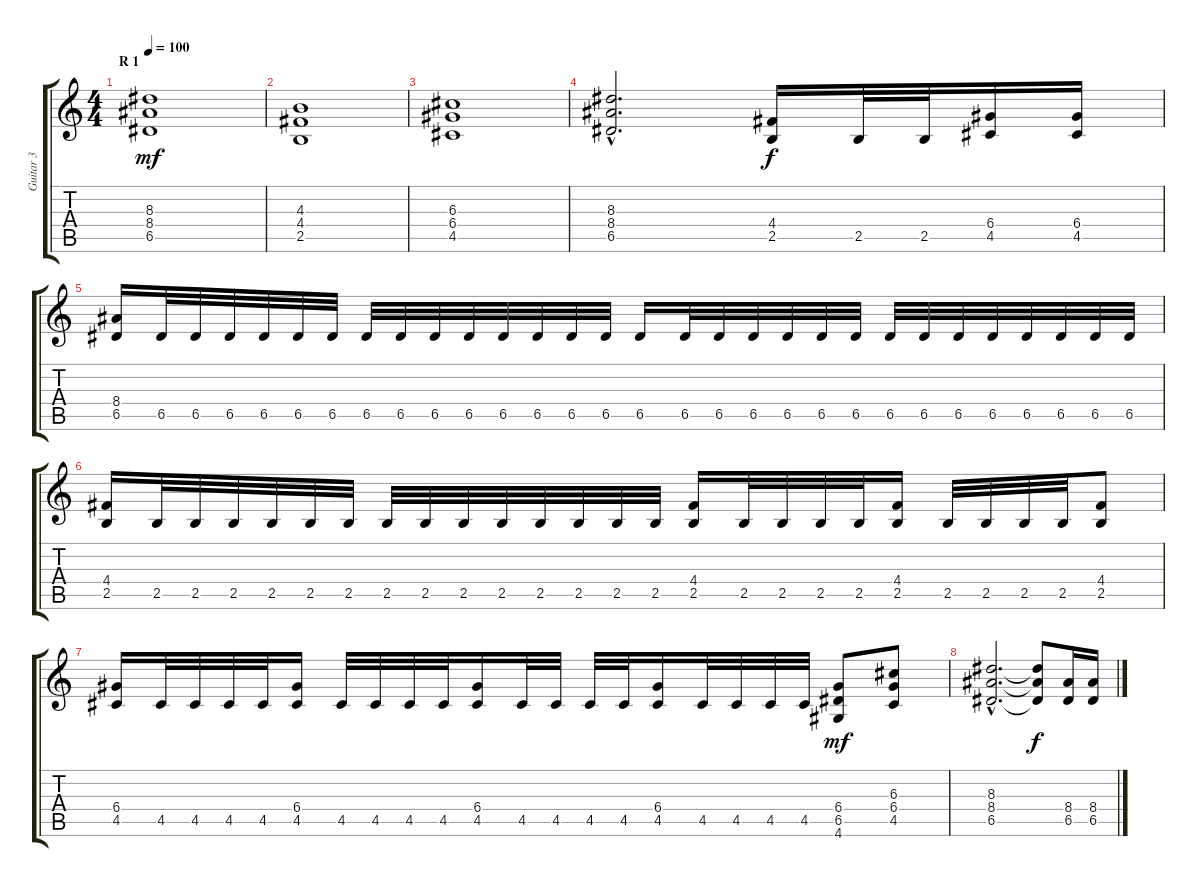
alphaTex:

\track ("Guitar 3" "Guitar 3") {instrument distortionguitar}
\staff {score tabs}
\tuning (E4 B3 G3 D3 A2 E2) {hide}
\ts (4 4)
\section ("" "R 1")
\tempo 100
\clef g2
\ks c
(8.3 8.4 6.5).1{dy mf instrument distortionguitar} |
(4.3 4.4 2.5).1 |
(6.3 6.4 4.5).1 |
(8.3{hac} 8.4{hac} 6.5{hac}).2{d} (4.4 2.5).16{dy f} 2.5.32 2.5.32 (6.4 4.5).16 (6.4 4.5).16 |
(8.4 6.5).16 6.5.32 6.5.32 6.5.32 6.5.32 6.5.32 6.5.32 6.5.32 6.5.32 6.5.32 6.5.32 6.5.32 6.5.32 6.5.32 6.5.32 6.5.16 6.5.32 6.5.32 6.5.32 6.5.32 6.5.32 6.5.32 6.5.32 6.5.32 6.5.32 6.5.32 6.5.32 6.5.32 6.5.32 6.5.32 |
(4.4 2.5).16 2.5.32 2.5.32 2.5.32 2.5.32 2.5.32 2.5.32 2.5.32 2.5.32 2.5.32 2.5.32 2.5.32 2.5.32 2.5.32 2.5.32 (4.4 2.5).16 2.5.32 2.5.32 2.5.32 2.5.32 (4.4 2.5).16 2.5.32 2.5.32 2.5.32 2.5.32 (4.4 2.5).8 |
(6.4 4.5).16 4.5.32 4.5.32 4.5.32 4.5.32 (6.4 4.5).16 4.5.32 4.5.32 4.5.32 4.5.32 (6.4 4.5).16 4.5.32 4.5.32 4.5.32 4.5.32 (6.4 4.5).16 4.5.32 4.5.32 4.5.32 4.5.32 (6.4 6.5 4.6).8{dy mf} (6.3 6.4 4.5).8 |
(8.3{hac} 8.4{hac} 6.5{hac}).2{d} (8.3{t} 8.4{t} 6.5{t}).8{dy f} (8.4 6.5).16 (8.4 6.5).16
